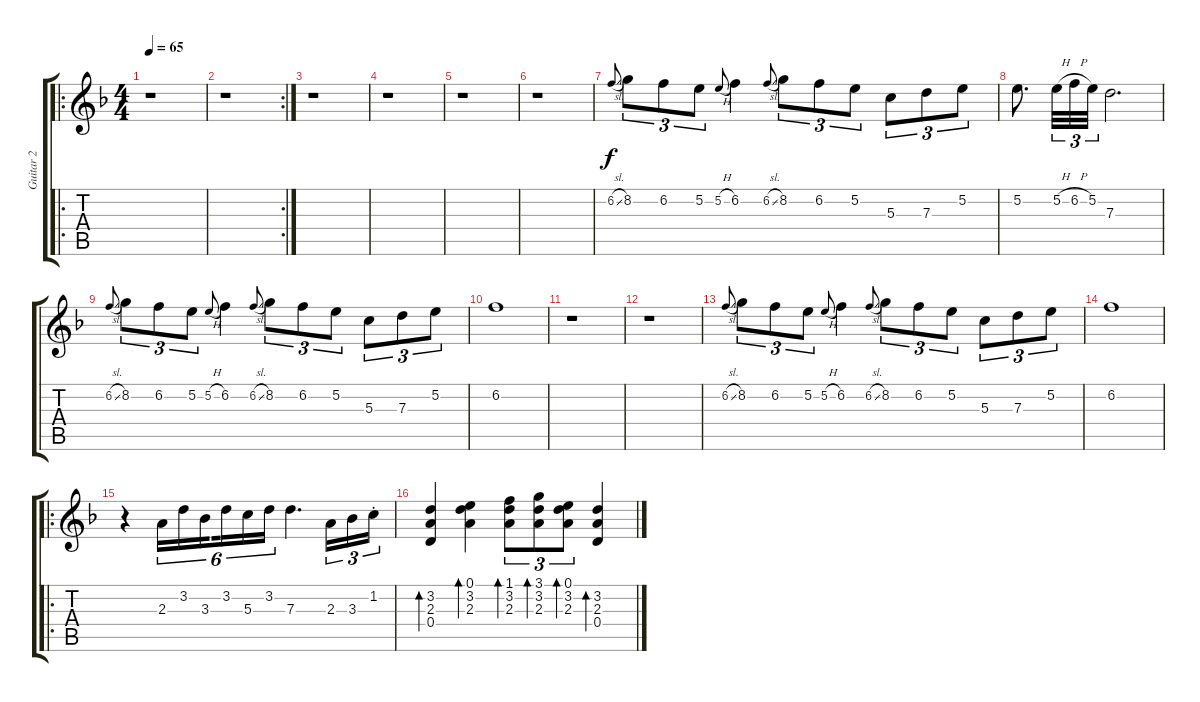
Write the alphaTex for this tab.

\track ("Guitar 2" "Guitar 2") {instrument acousticguitarsteel}
\staff {score tabs}
\tuning (E4 B3 G3 D3 A2 D2) {hide}
\ro
\ts (4 4)
\tempo 65
\clef g2
\ks dminor
r.1{dy f instrument acousticguitarsteel} |
\rc 2
r.1 |
r.1 |
r.1 |
r.1 |
r.1 |
6.2{sl}.8{gr onbeat} 8.2.8{tu (3 2)} 6.2.8{tu (3 2)} 5.2.8{tu (3 2)} 5.2{h}.8{gr onbeat} 6.2.4 6.2{sl}.8{gr onbeat} 8.2.8{tu (3 2)} 6.2.8{tu (3 2)} 5.2.8{tu (3 2)} 5.3.8{tu (3 2)} 7.3.8{tu (3 2)} 5.2.8{tu (3 2)} |
5.2.8{d} 5.2{h}.32{tu (3 2)} 6.2{h}.32{tu (3 2)} 5.2.32{tu (3 2)} 7.3.2{d} |
6.2{sl}.8{gr onbeat} 8.2.8{tu (3 2)} 6.2.8{tu (3 2)} 5.2.8{tu (3 2)} 5.2{h}.8{gr onbeat} 6.2.4 6.2{sl}.8{gr onbeat} 8.2.8{tu (3 2)} 6.2.8{tu (3 2)} 5.2.8{tu (3 2)} 5.3.8{tu (3 2)} 7.3.8{tu (3 2)} 5.2.8{tu (3 2)} |
6.2.1 |
r.1 |
r.1 |
6.2{sl}.8{gr onbeat} 8.2.8{tu (3 2)} 6.2.8{tu (3 2)} 5.2.8{tu (3 2)} 5.2{h}.8{gr onbeat} 6.2.4 6.2{sl}.8{gr onbeat} 8.2.8{tu (3 2)} 6.2.8{tu (3 2)} 5.2.8{tu (3 2)} 5.3.8{tu (3 2)} 7.3.8{tu (3 2)} 5.2.8{tu (3 2)} |
6.2.1 |
\ro
r.4 2.3.16{tu (6 4)} 3.2.16{tu (6 4)} 3.3.16{tu (6 4) beam splitsecondary} 3.2.16{tu (6 4)} 5.3.16{tu (6 4)} 3.2.16{tu (6 4)} 7.3.4{d} 2.3.16{tu (3 2)} 3.3.16{tu (3 2)} 1.2{st}.16{tu (3 2)} |
(3.2 2.3 0.4).4{bd 120} (0.1 3.2 2.3).4{bd 120} (1.1 3.2 2.3).8{tu (3 2) bd 120} (3.1 3.2 2.3).8{tu (3 2) bd 120} (0.1 3.2 2.3).8{tu (3 2) bd 120} (3.2 2.3 0.4).4{bd 120}
